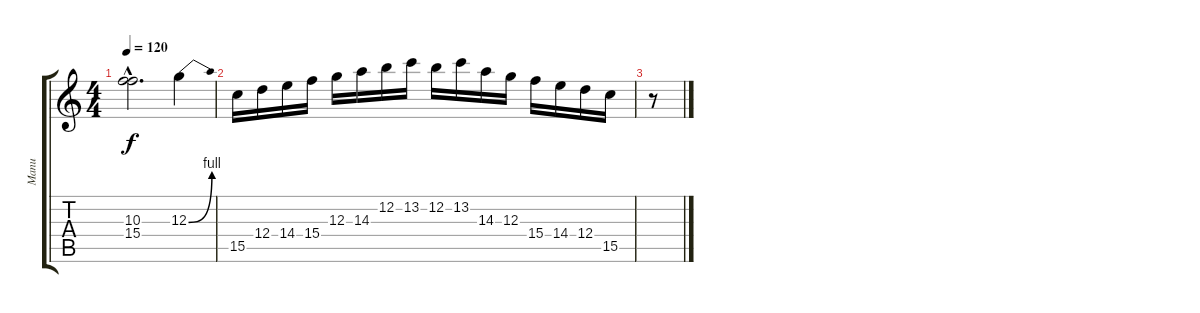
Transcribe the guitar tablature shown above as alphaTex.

\track ("Manu" "Manu") {instrument distortionguitar}
\staff {score tabs}
\tuning (E4 B3 G3 D3 A2 D2) {hide}
\ts (4 4)
\tempo 120
\clef g2
\ks c
(10.3{hac t} 15.4{hac}).2{d dy f} 12.3{be (bend 0 0 60 4)}.4 |
15.5.16 12.4.16 14.4.16 15.4.16 12.3.16 14.3.16 12.2.16 13.2.16 12.2.16 13.2.16 14.3.16 12.3.16 15.4.16 14.4.16 12.4.16 15.5.16 |
r.8
